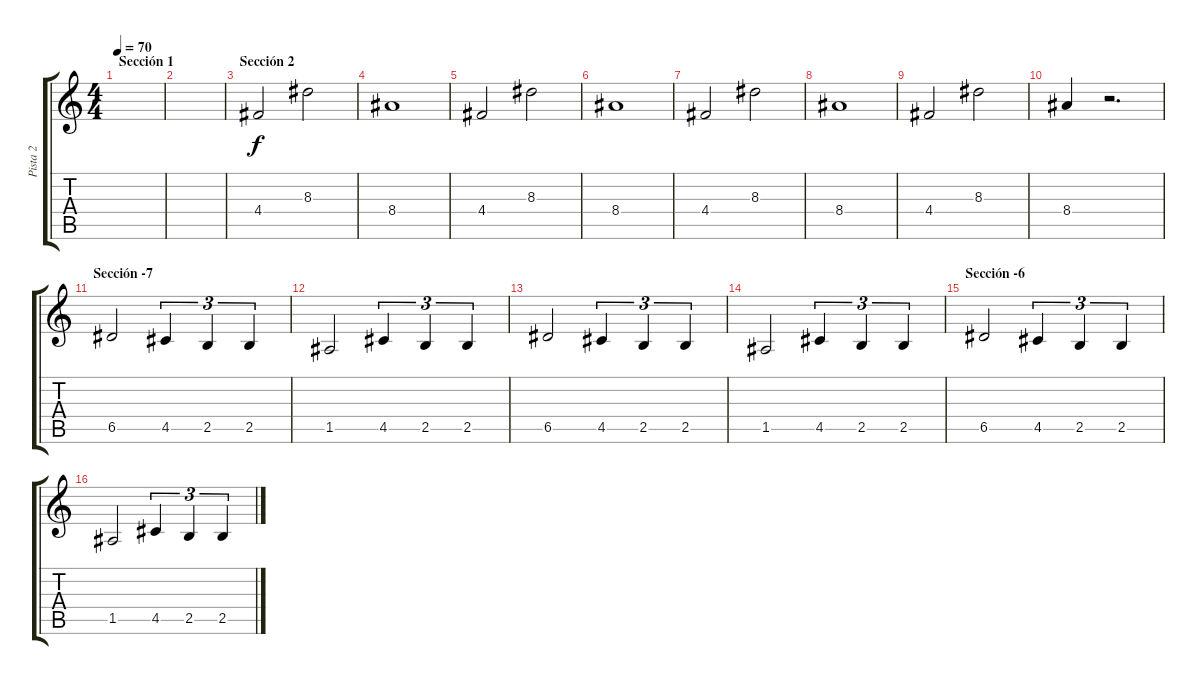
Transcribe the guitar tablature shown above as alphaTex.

\track ("Pista 2" "Pista 2") {instrument contrabass}
\staff {score tabs}
\tuning (E4 B3 G3 D3 A2 E2) {hide}
\ts (4 4)
\section ("" "Sección 1")
\tempo 70
\clef g2
\ks c
|
|
\section ("" "Sección 2")
4.4.2 8.3.2 |
8.4.1 |
4.4.2 8.3.2 |
8.4.1 |
4.4.2 8.3.2 |
8.4.1 |
4.4.2 8.3.2 |
8.4.4 r.2{d} |
\section ("" "Sección -7")
6.5.2 4.5.4{tu (3 2)} 2.5.4{tu (3 2)} 2.5.4{tu (3 2)} |
1.5.2 4.5.4{tu (3 2)} 2.5.4{tu (3 2)} 2.5.4{tu (3 2)} |
6.5.2 4.5.4{tu (3 2)} 2.5.4{tu (3 2)} 2.5.4{tu (3 2)} |
1.5.2 4.5.4{tu (3 2)} 2.5.4{tu (3 2)} 2.5.4{tu (3 2)} |
\section ("" "Sección -6")
6.5.2 4.5.4{tu (3 2)} 2.5.4{tu (3 2)} 2.5.4{tu (3 2)} |
1.5.2 4.5.4{tu (3 2)} 2.5.4{tu (3 2)} 2.5.4{tu (3 2)}
